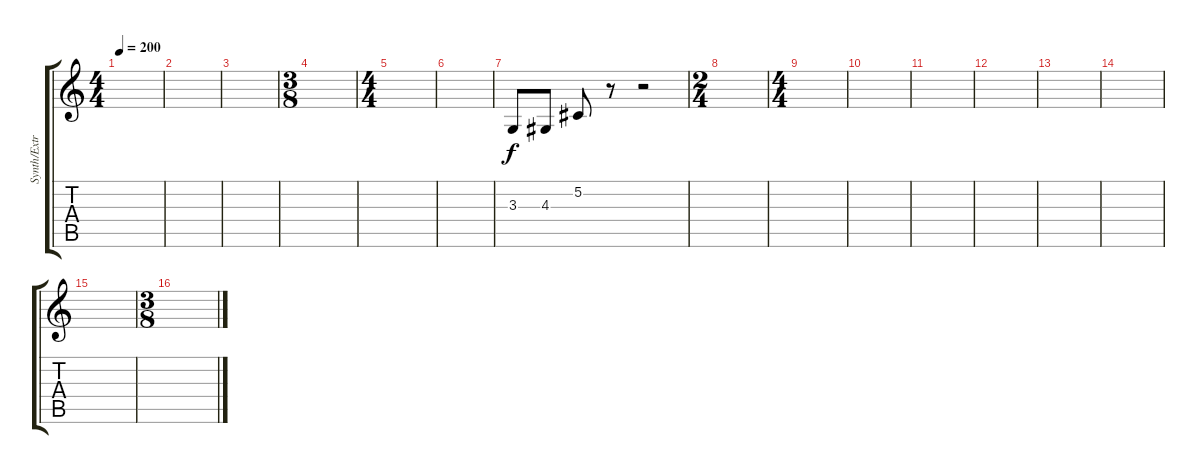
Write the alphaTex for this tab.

\track ("Synth/Extra Guitar I/Vocals" "Synth/Extr") {instrument pad3polysynth}
\staff {score tabs}
\tuning (Db4 Ab3 E3 B2 Gb2 Db2) {hide}
\ts (4 4)
\tempo 200
\clef g2
\ks c
|
|
|
\ts (3 8)
|
\ts (4 4)
|
|
3.3.8{instrument acousticguitarsteel} 4.3.8 5.2.8 r.8 r.2 |
\ts (2 4)
|
\ts (4 4)
|
|
|
|
|
|
|
\ts (3 8)
